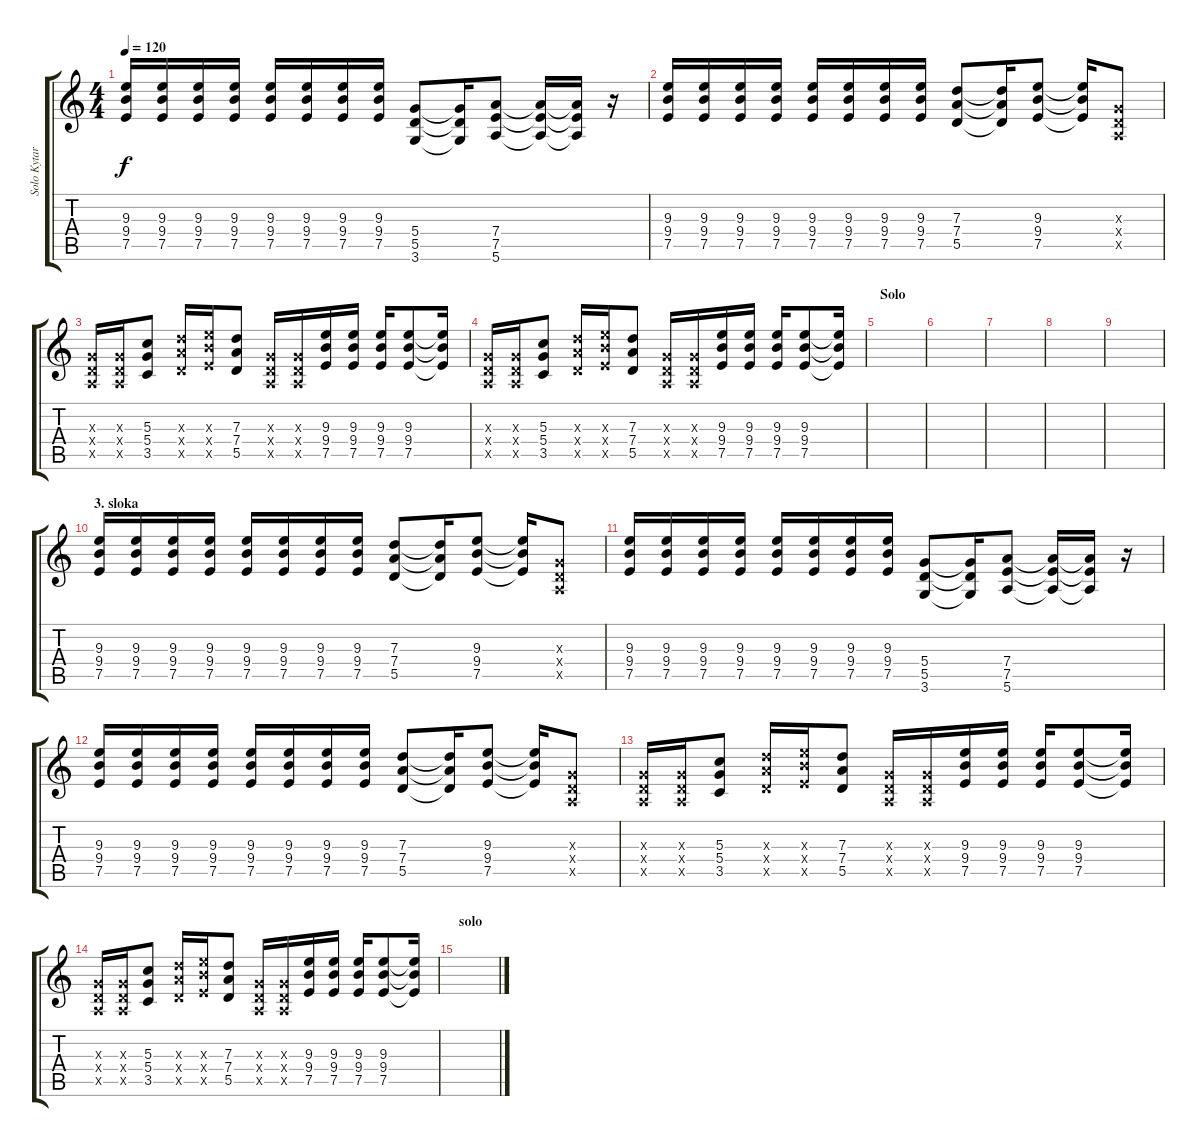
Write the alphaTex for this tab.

\track ("Solo Kytara" "Solo Kytar") {instrument overdrivenguitar}
\staff {score tabs}
\tuning (E4 B3 G3 D3 A2 E2) {hide}
\ts (4 4)
\tempo 120
\clef g2
\ks c
(9.3 9.4 7.5).16{dy f} (9.3 9.4 7.5).16 (9.3 9.4 7.5).16 (9.3 9.4 7.5).16 (9.3 9.4 7.5).16 (9.3 9.4 7.5).16 (9.3 9.4 7.5).16 (9.3 9.4 7.5).16 (5.4 5.5 3.6).8 (5.4{t} 5.5{t} 3.6{t}).16 (7.4 7.5 5.6).8 (7.4{t} 7.5{t} 5.6{t}).16 (7.4{t} 7.5{t} 5.6{t}).16 r.16 |
(9.3 9.4 7.5).16 (9.3 9.4 7.5).16 (9.3 9.4 7.5).16 (9.3 9.4 7.5).16 (9.3 9.4 7.5).16 (9.3 9.4 7.5).16 (9.3 9.4 7.5).16 (9.3 9.4 7.5).16 (7.3 7.4 5.5).8 (7.3{t} 7.4{t} 5.5{t}).16 (9.3 9.4 7.5).8 (9.3{t} 9.4{t} 7.5{t}).16 (0.3{x} 0.4{x} 0.5{x}).8 |
(0.3{x} 0.4{x} 0.5{x}).16 (0.3{x} 0.4{x} 0.5{x}).16 (5.3 5.4 3.5).8 (7.3{x} 7.4{x} 5.5{x}).16 (9.3{x} 9.4{x} 7.5{x}).16 (7.3 7.4 5.5).8 (0.3{x} 0.4{x} 0.5{x}).16 (0.3{x} 0.4{x} 0.5{x}).16 (9.3 9.4 7.5).16 (9.3 9.4 7.5).16 (9.3 9.4 7.5).16 (9.3 9.4 7.5).8 (9.3{t} 9.4{t} 7.5{t}).16 |
(0.3{x} 0.4{x} 0.5{x}).16 (0.3{x} 0.4{x} 0.5{x}).16 (5.3 5.4 3.5).8 (7.3{x} 7.4{x} 5.5{x}).16 (9.3{x} 9.4{x} 7.5{x}).16 (7.3 7.4 5.5).8 (0.3{x} 0.4{x} 0.5{x}).16 (0.3{x} 0.4{x} 0.5{x}).16 (9.3 9.4 7.5).16 (9.3 9.4 7.5).16 (9.3 9.4 7.5).16 (9.3 9.4 7.5).8 (9.3{t} 9.4{t} 7.5{t}).16 |
\section ("" "Solo")
|
|
|
|
|
\section ("" "3. sloka")
(9.3 9.4 7.5).16 (9.3 9.4 7.5).16 (9.3 9.4 7.5).16 (9.3 9.4 7.5).16 (9.3 9.4 7.5).16 (9.3 9.4 7.5).16 (9.3 9.4 7.5).16 (9.3 9.4 7.5).16 (7.3 7.4 5.5).8 (7.3{t} 7.4{t} 5.5{t}).16 (9.3 9.4 7.5).8 (9.3{t} 9.4{t} 7.5{t}).16 (0.3{x} 0.4{x} 0.5{x}).8 |
(9.3 9.4 7.5).16 (9.3 9.4 7.5).16 (9.3 9.4 7.5).16 (9.3 9.4 7.5).16 (9.3 9.4 7.5).16 (9.3 9.4 7.5).16 (9.3 9.4 7.5).16 (9.3 9.4 7.5).16 (5.4 5.5 3.6).8 (5.4{t} 5.5{t} 3.6{t}).16 (7.4 7.5 5.6).8 (7.4{t} 7.5{t} 5.6{t}).16 (7.4{t} 7.5{t} 5.6{t}).16 r.16 |
(9.3 9.4 7.5).16 (9.3 9.4 7.5).16 (9.3 9.4 7.5).16 (9.3 9.4 7.5).16 (9.3 9.4 7.5).16 (9.3 9.4 7.5).16 (9.3 9.4 7.5).16 (9.3 9.4 7.5).16 (7.3 7.4 5.5).8 (7.3{t} 7.4{t} 5.5{t}).16 (9.3 9.4 7.5).8 (9.3{t} 9.4{t} 7.5{t}).16 (0.3{x} 0.4{x} 0.5{x}).8 |
(0.3{x} 0.4{x} 0.5{x}).16 (0.3{x} 0.4{x} 0.5{x}).16 (5.3 5.4 3.5).8 (7.3{x} 7.4{x} 5.5{x}).16 (9.3{x} 9.4{x} 7.5{x}).16 (7.3 7.4 5.5).8 (0.3{x} 0.4{x} 0.5{x}).16 (0.3{x} 0.4{x} 0.5{x}).16 (9.3 9.4 7.5).16 (9.3 9.4 7.5).16 (9.3 9.4 7.5).16 (9.3 9.4 7.5).8 (9.3{t} 9.4{t} 7.5{t}).16 |
(0.3{x} 0.4{x} 0.5{x}).16 (0.3{x} 0.4{x} 0.5{x}).16 (5.3 5.4 3.5).8 (7.3{x} 7.4{x} 5.5{x}).16 (9.3{x} 9.4{x} 7.5{x}).16 (7.3 7.4 5.5).8 (0.3{x} 0.4{x} 0.5{x}).16 (0.3{x} 0.4{x} 0.5{x}).16 (9.3 9.4 7.5).16 (9.3 9.4 7.5).16 (9.3 9.4 7.5).16 (9.3 9.4 7.5).8 (9.3{t} 9.4{t} 7.5{t}).16 |
\section ("" "solo")
